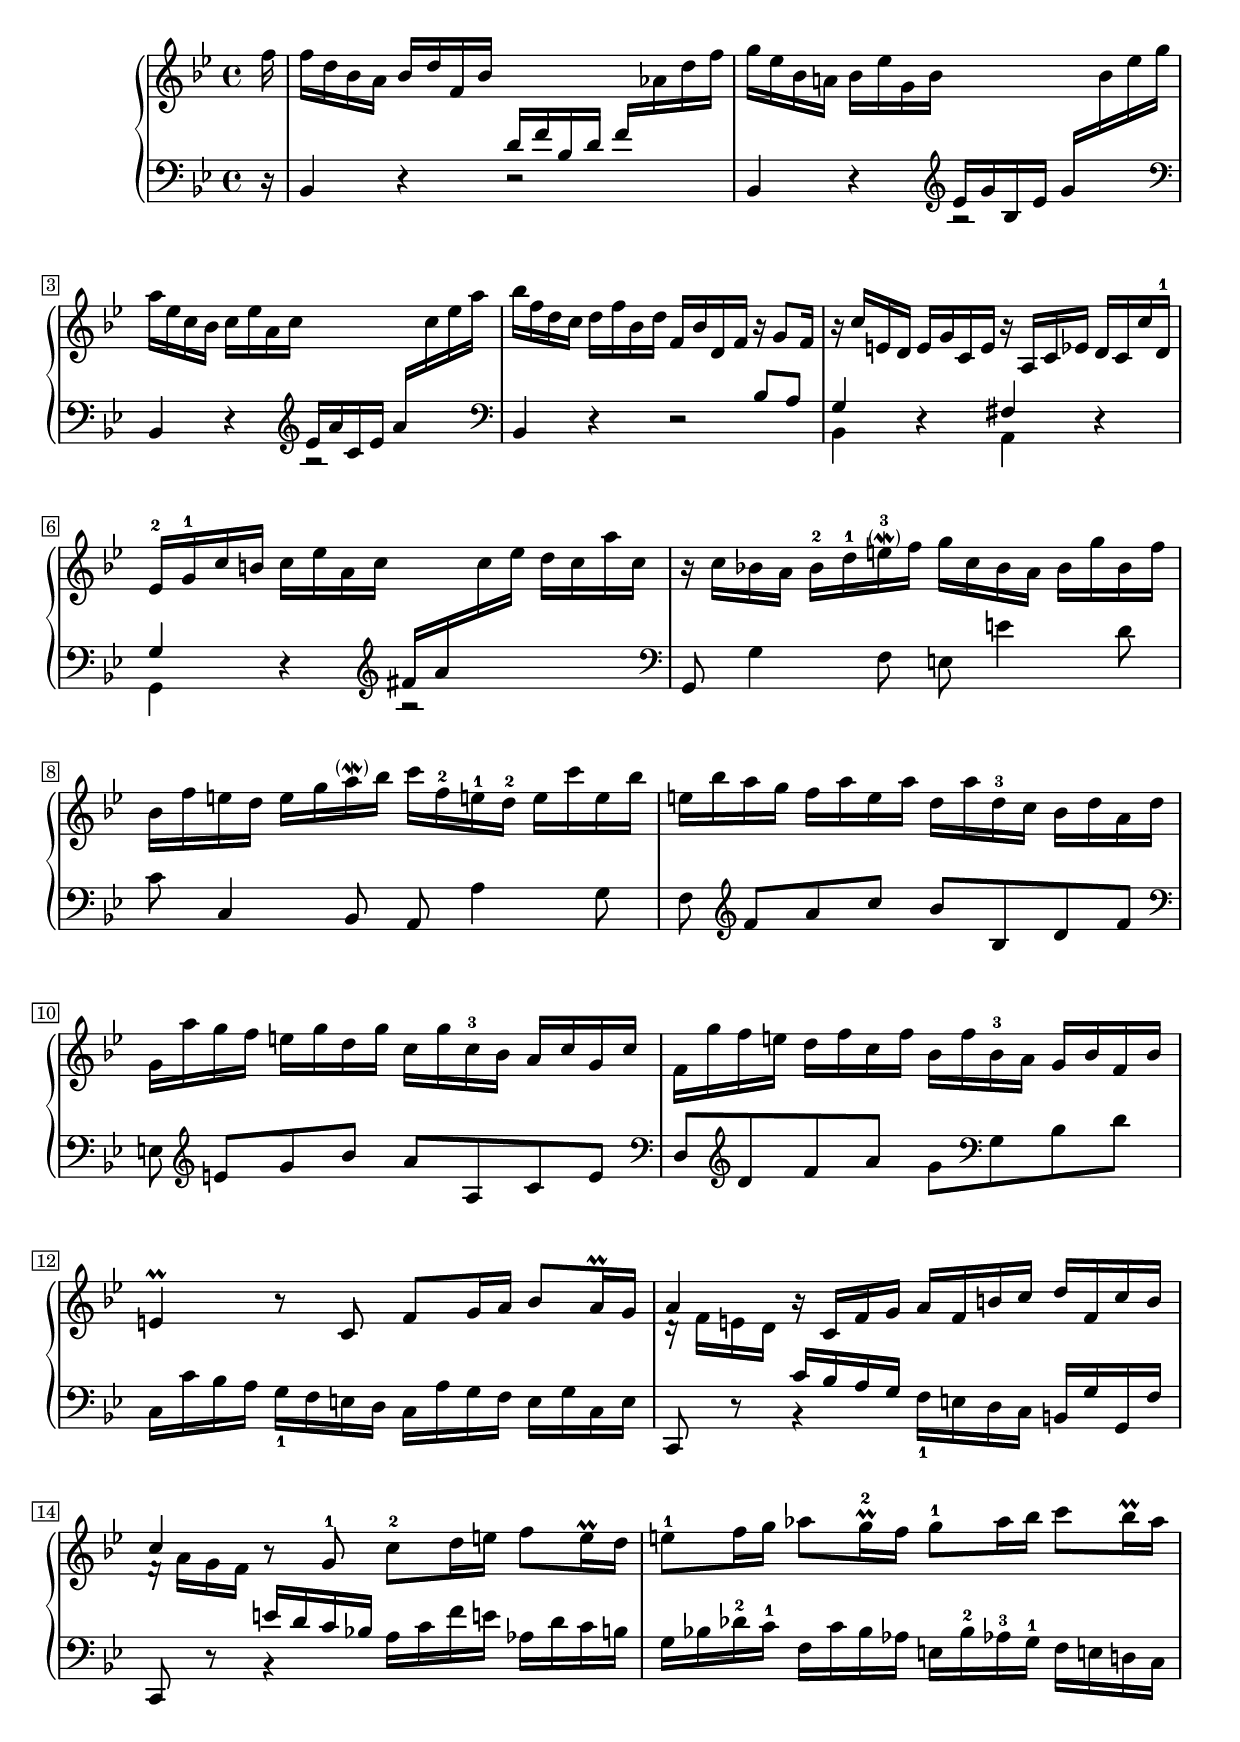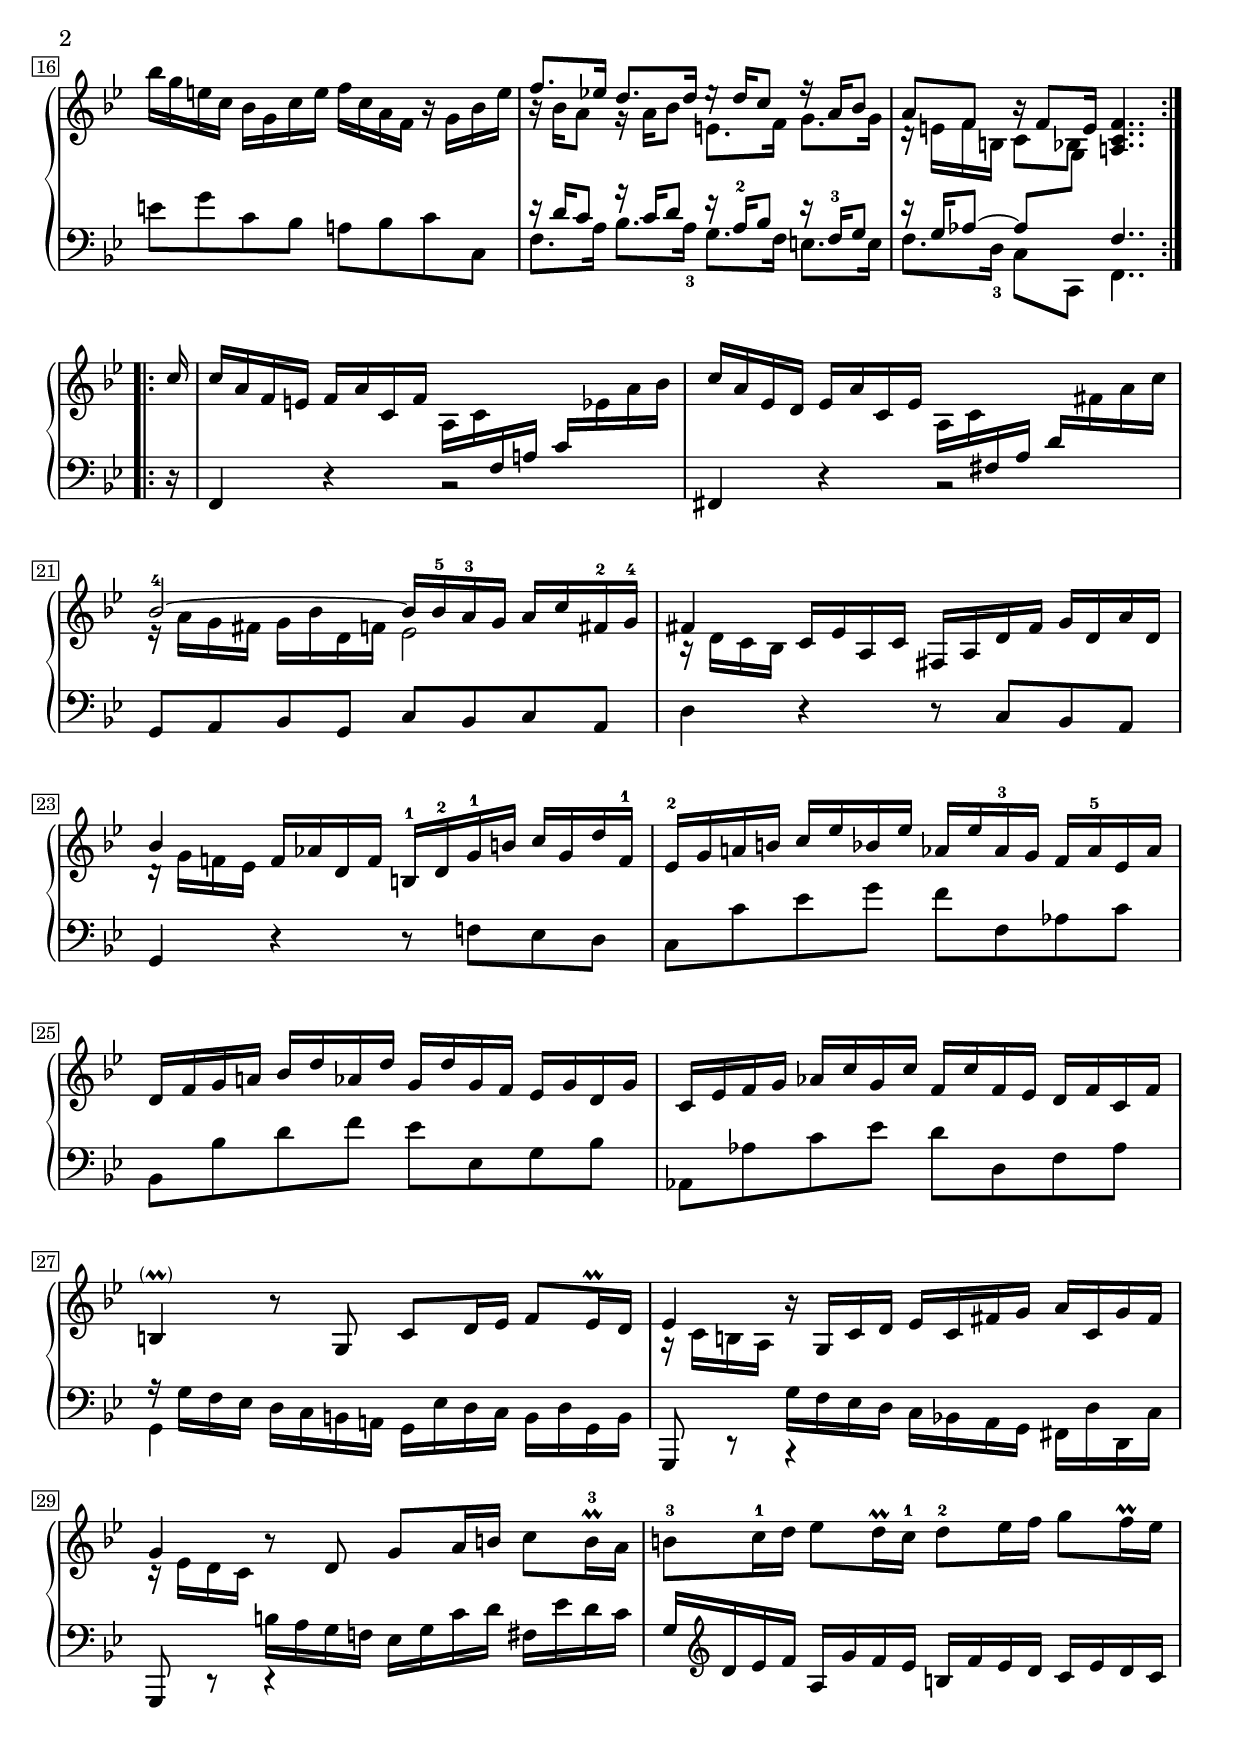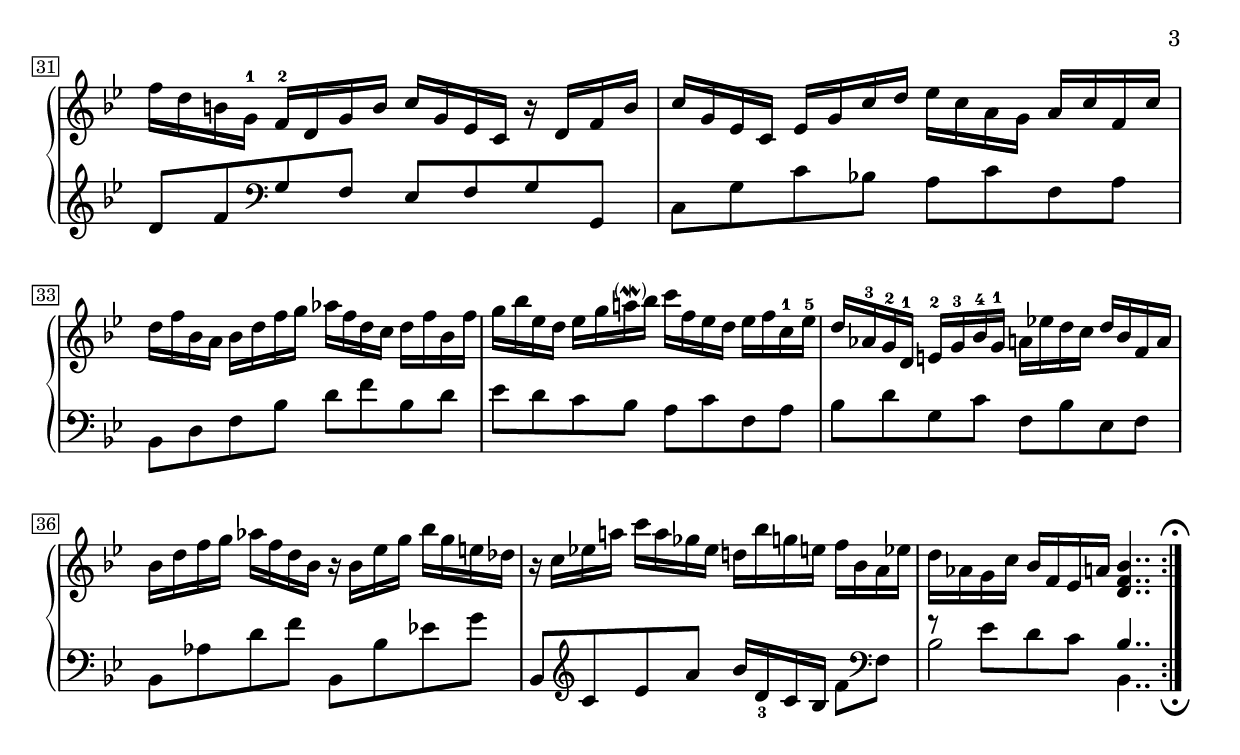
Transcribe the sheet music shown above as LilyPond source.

Global = {
  \key bes \major
  \time 4/4
  \include "../../global.ly"
}

Soprano = \context Voice = "one" \relative c'' {
  \voiceOne
  \stemNeutral
  \override MultiMeasureRest.staff-position = #0
  \override Rest.staff-position = #0
  \label #'PartitaIAllemande
  %1
  \repeat volta 4 {
  \partial 16 f16
  | f d bes a bes d f, bes
    \change Staff = "lower" \voiceTwo \stemUp
    d, f bes, d f
    \change Staff = "upper" \voiceOne \stemDown
    aes d f
  | g es bes a bes es g, bes
    \change Staff = "lower" \voiceTwo
    \clef treble \stemUp es, g bes, es g
    \change Staff = "upper" \voiceOne \stemDown
    bes es g
  | a es c bes c es a, c
    \change Staff = "lower" \voiceTwo
    \clef treble \stemUp es, a c, es a
    \change Staff = "upper" \voiceOne \stemDown
    c es a
  %5
  | \stemNeutral bes f d c d f bes, d f, bes d, f r g8 f16
  | r c' e, d e g c, e r a, c ees d c c' d,^1
  | es^2 g^1 c b c es a, c
    \change Staff = "lower" \voiceTwo \stemUp
    \clef treble fis, a
    \change Staff = "upper" \voiceOne \stemDown
    c es d c a' c,
  | \stemNeutral r c bes a bes^2 d^1 e^3\parenthesize\mordent f g c, bes a bes g' bes, f'
  | bes, f' e d e g a\parenthesize\mordent bes c f,^2 e!^1 d^2 e c' e, bes'
  %10
  | e, bes' a g f a e a d, a' d,^3 c bes d a d
  | g, a' g f e g d g c, g' c,^3 bes a c g c
  | f,=' g' f e d f c f bes, f' bes,^3 a g bes f bes
  | \stemNeutral e,4\prall r8 c f g16 a bes8 a16\prall g
  | a4 r16 c, f g a f b c d f, c' b
  %15
  | \stemUp c4 \stemNeutral r8 g^1 c^2 d16 e f8 e16\prall d
  | e8^1 f16 g aes8 g16^2 \prall f g8^1 aes16 bes c8 bes16\prall aes |
  | bes g e c bes g c e f c a f r g bes e
  | \stemUp f8. es16 d8. d16 e\rest d c8 f16\rest a, bes8
  | a f r16 f8 e16 <a, c f>4..
  }
  \break
  \repeat volta 4 {
  \partial 16 \stemUp c'16
  | c16 a f e f a c, f \stemDown a, c
    \change Staff = "lower" \voiceTwo \stemUp
    f, a c
    \change Staff = "upper" \voiceOne \stemDown
    ees! a bes
  %20
  | \stemNeutral c a es d es a c, es \stemDown a, c
    \change Staff = "lower" \voiceTwo \stemUp
    fis, a d
    \change Staff = "upper" \voiceOne \stemDown
    fis a c
  | \stemUp bes2~^4 bes16 bes^5 a^3 g a c fis,^2 g^4
  | fis4 c16 es a, c fis, a d fis g d a' d,
  | bes'4 f16 aes d, f b,^1 d^2 g^1 b c g d' f,^1
  | es^2 g a b c es bes es aes, es' aes,^3 g f aes^5 es aes
  %25
  | d, f g a bes d aes d g, d' g, f es g d g
  | c, es f g aes c g c f, c' f, es d f c f
  | b,4\parenthesize\prall r8 g c d16 es f8 es16\prall d
  | es4 r16 g, c d es c fis g a c, g' fis
  | g4 \stemNeutral r8 d g a16 b c8 b16^3\prall a
  %30
  | b8^3 c16^1 d es8 d16\prall c^1 d8^2 es16 f g8 f16\prall es
  | f='' d b g^1 f^2 d g b c g es c r d f b
  | c g es c es g c d es c a g a c f, c'
  | d f bes, a bes d f g aes f d c d f bes, f'
  | g='' bes es, d es g a\parenthesize\mordent bes c f, es d es f c^1 es^5
  %35
  | d aes^3 g^2 d^1 e^2 g^3 bes^4 g^1 a es' d c d bes f a
  | bes d f g aes f d bes r bes es g bes g e des
  | r c es a c a ges es d bes' g e f bes, a es'
  | d aes g c bes f es a <bes f d>4..
    \override Score.TextMark.self-alignment-X = #CENTER
    \textEndMark \markup { \musicglyph "scripts.ufermata" }
    \fine
  }
}

Alto = \context Voice = "two" \relative c' {
  \voiceTwo
  \stemDown
  \override Rest.staff-position = #0
  \partial 16 s16
  %1
  | s1*12
  | d16\rest f e d
    \change Staff = "lower" \voiceThree \stemUp
    c bes a g s2
  | \change Staff = "upper" \voiceTwo \stemDown
    f'16\rest a g f
    \change Staff = "lower" \voiceThree \stemUp
    e d c bes! s2
    \change Staff = "upper" \voiceTwo \stemDown
  | s1*2
  %17
  | r16 bes' a8 g16\rest a bes8 e,8. f16 g8. g16
  | d16\rest e f b, c8
    \once\override NoteColumn.force-hshift = #0 bes
    s4..
    \partial 16 s16
  | s1*2
  %21
  | e16\rest a g fis g bes d, f ees2
  | b16\rest d c bes s2.
  | d16\rest g f ees s2.
  | s1*4
  %28
  | a,16\rest c b a s2.
  | c16\rest ees d c s2.
}

Tenor = \context Voice = "three" \relative c' {
  \voiceThree
  \stemUp
  \override Rest.staff-position = #0
  \partial 16 s16
  %1
  | s1*3
  | s2. bes8 a
  %5
  | g4 s fis s
  | g s2.
  | s1*10
  | e'16\rest d c8 a'16\rest c, d8 f16\rest a,^2 bes8 e16\rest f,^3 g8
  | e'16\rest g, aes8~ aes
    \change Staff = "upper" \stemDown
    \once\override NoteColumn.force-hshift = #0.3 g
    \change Staff = "lower"
    \once\stemUp f4..
    \partial 16 s16
  | s1*8
  %27
  | a16\rest g f ees d c b a g ees' d c b d g, b
  | s4 g'16 f ees d c bes a g fis d' d, c'
  | s4 b'16 a g f! s2
  %30
  | s1*8
  | f'8\rest ees d c \stemUp bes4..
}

Bass = \context Voice = "four" \relative c {
  \voiceFour
  \stemNeutral\tieNeutral
  \override MultiMeasureRest.staff-position = #0
  \override Rest.staff-position = #0
  \repeat volta 4 {
  \partial 16 r16
  %1
  | bes4 r r2
  | bes4 r a'2\rest
  | \clef bass bes,4 r a'2\rest
  | \clef bass bes,4 r r2
  %5
  | \stemDown bes4 r a r
  | g r a'2\rest
  | \clef bass \stemNeutral g,8 g'4 f8 e e'4 d8
  | c c,4 bes8 a a'4 g8
  | f \clef treble f'[ a c] bes bes, d f
  %10
  | \clef bass e, \clef treble e'[ g bes] a a, c e
  | \clef bass d, \clef treble d' f a g \clef bass g, bes d
  | c,16 c' bes a g_1 f e d c a' g f e g c, e
  | c,8 r b'4\rest f'16_1 e d c b g' g, f'
  | c,8 r b'4\rest a'16 c f e! aes, d c b
  %15
  | g bes des^2 c^1 f, c' bes aes e bes'^2 aes!^3 g^1 f e! d c
  | e'8 g c, bes a bes c c,
  | f8. a16 bes8. a16_3 g8. f16 e8. e16
  | f8. d16_3 \stemDown c8 c,  f4..
  }
  \repeat volta 4 {
  \partial 16 r16
  | \stemNeutral f4 r b2\rest
  %20
  | fis4 r b2\rest
  | g8 a bes g c bes c a
  | d4 r r8 c bes a
  | g4 r r8 f' es d
  | c c' es g f f, aes c
  %25
  | bes, bes' d f es es, g bes
  | aes, aes' c es d d, f aes
  | \stemDown g,4  s2.
  | \stemNeutral g,8 d'\rest b4\rest s2
  | g8 d'\rest d4\rest ees'16 g c d fis, ees' d c
  %30
  | g \clef treble d' ees f a, g' f ees b f' ees d c ees d c
  | d8 f \clef bass g, f es f g g,
  | c g' c bes! a c f, a
  | bes, d f bes d f bes, d
  | es d c bes a c f, a
  %35
  | bes d g, c f, bes es, f
  | bes, aes' d f bes,, bes' es g
  | \stemUp \clef bass bes,, \clef treble c' ees a bes16 d,_3 c bes \stemDown f'8 \clef bass f,
  | bes2 bes,4..
    \tweak direction #DOWN
    \textEndMark \markup { \musicglyph "scripts.dfermata" }
  }
}

\score {
  \new PianoStaff
  <<
    \accidentalStyle Score.piano
    \context Staff = "upper" <<
      \set Staff.midiInstrument = #"acoustic grand"
      \Global
      \clef treble
      \Soprano
      \Alto
    >>
    \context Staff = "lower" <<
      \set Staff.midiInstrument = #"acoustic grand"
      \Global
      \clef bass
      \Tenor
      \Bass
    >>
  >>
  \header {
    composer = ##f % "Johann Sebastian Bach
    opus = ##f % "BWV 825"
    title = \markup { "Allemande" }
    subtitle = ##f
  }
  \layout {
    \context {
      \PianoStaff
      \override Parentheses.font-size = #-2
      \override TextScript.font-shape = #'italic
      \override TextScript.font-size = #-1
    }
  }
  \midi {
    \tempo 4 = 100
  }
}
